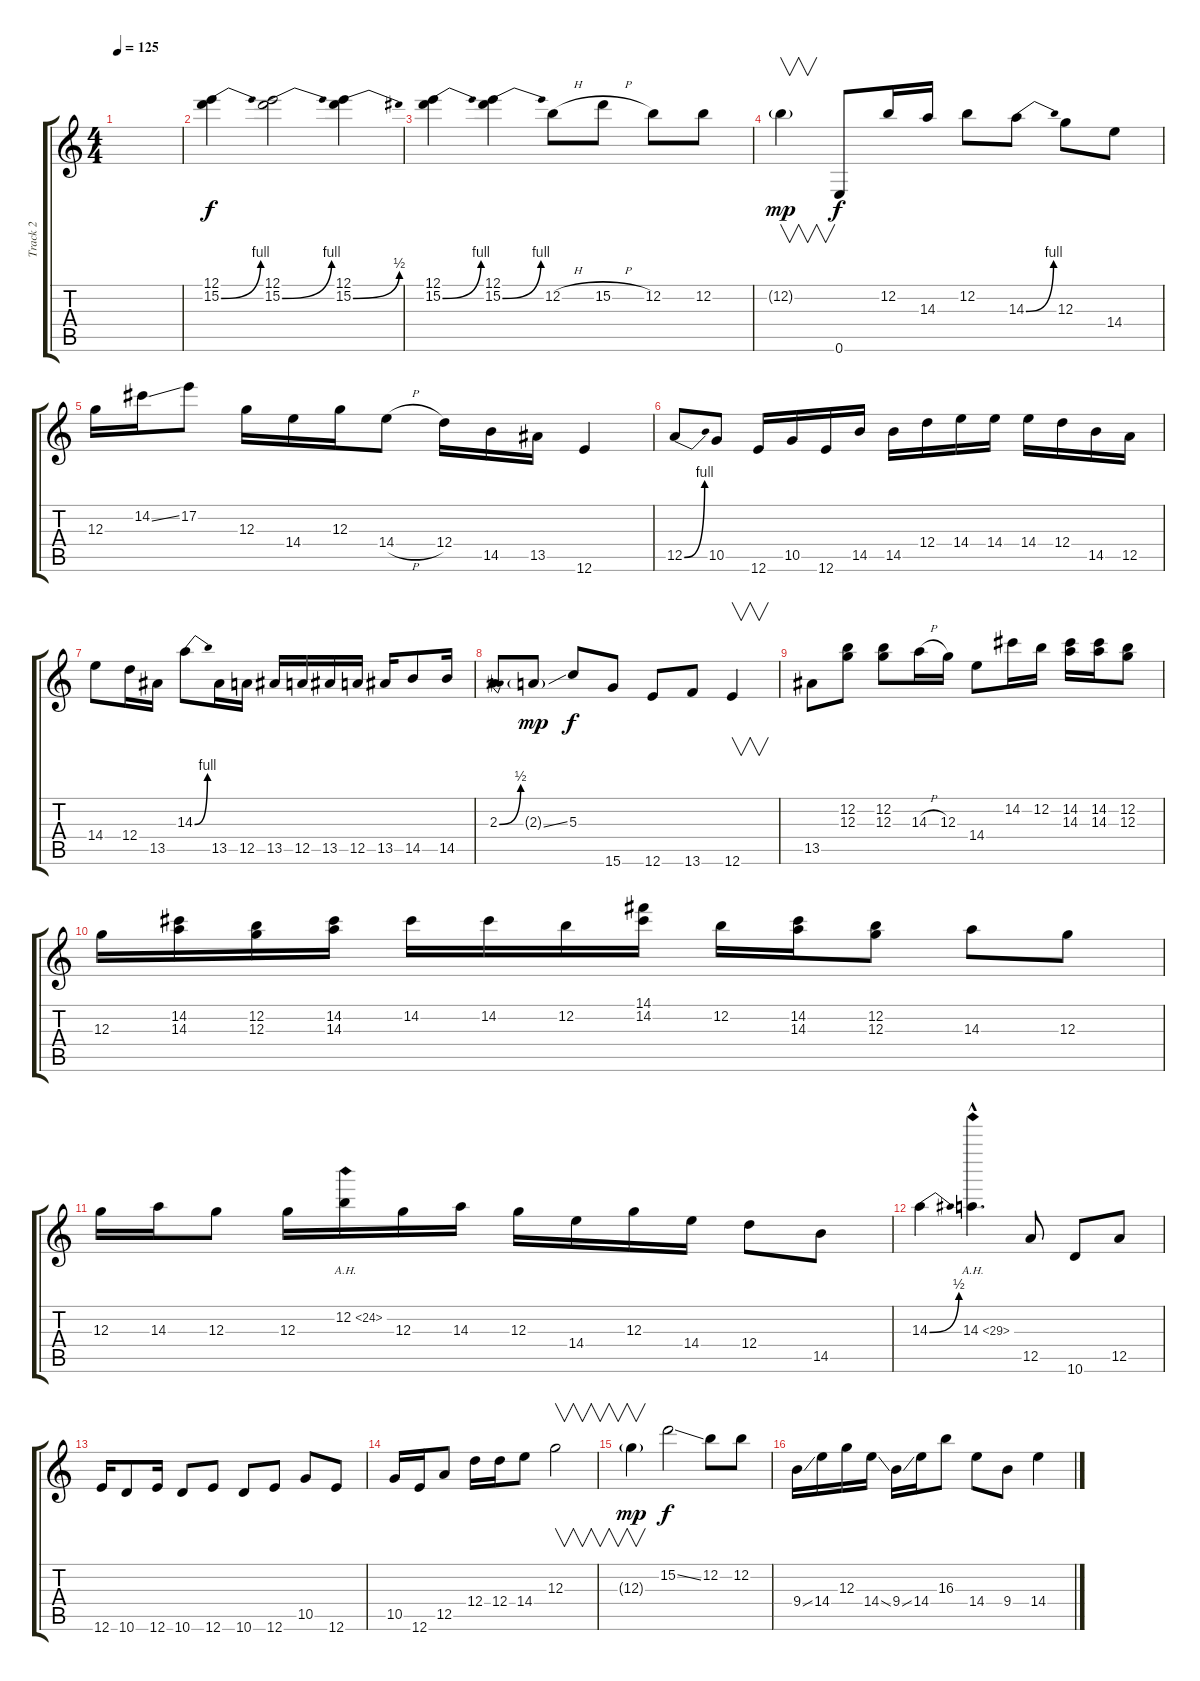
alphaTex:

\track ("Track 2" "Track 2") {instrument distortionguitar}
\staff {score tabs}
\tuning (E4 B3 G3 D3 A2 E2) {hide}
\ts (4 4)
\tempo 125
\clef g2
\ks c
|
(12.1 15.2{be (bend 0 0 60 4)}).4 (12.1 15.2{be (bend 0 0 60 4)}).2 (12.1 15.2{be (bend 0 0 60 2)}).4 |
(12.1 15.2{be (bend 0 0 60 4)}).4 (12.1 15.2{be (bend 0 0 60 4)}).4 12.2{h}.8 15.2{h}.8 12.2.8 12.2.8 |
12.2{g}.4{v dy mp} 0.6.8{dy f} 12.2.16 14.3.16 12.2.8 14.3{be (bend 0 0 60 4)}.8 12.3.8 14.4.8 |
12.3.16 14.2{ss}.16 17.2.8 12.3.16 14.4.16 12.3.16 14.4{h}.8 12.4.16 14.5.16 13.5.16 12.6.4 |
12.5{be (bend 0 0 60 4)}.8 10.5.8 12.6.16 10.5.16 12.6.16 14.5.16 14.5.16 12.4.16 14.4.16 14.4.16 14.4.16 12.4.16 14.5.16 12.5.16 |
14.4.8 12.4.16 13.5.16 14.3{be (bend 0 0 60 4)}.8 13.5.16 12.5.16 13.5.16 12.5.16 13.5.16 12.5.16 13.5.16 14.5.8 14.5.16 |
2.3{be (bend 0 0 60 2)}.8 2.3{ss g}.8{dy mp} 5.3.8{dy f} 15.6.8 12.6.8 13.6.8 12.6.4{v} |
13.5.8 (12.2 12.3).8 (12.2 12.3).8 14.3{h}.16 12.3.16 14.4.8 14.2.16 12.2.16 (14.2 14.3).16 (14.2 14.3).16 (12.2 12.3).8 |
12.3.16 (14.2 14.3).16 (12.2 12.3).16 (14.2 14.3).16 14.2.16 14.2.16 12.2.16 (14.1 14.2).16 12.2.16 (14.2 14.3).16 (12.2 12.3).8 14.3.8 12.3.8 |
12.3.16 14.3.16 12.3.8 12.3.16 12.2{ah 12}.16 12.3.16 14.3.16 12.3.16 14.4.16 12.3.16 14.4.16 12.4.8 14.5.8 |
14.3{be (bend 0 0 60 2)}.4 14.3{ah 15 hac}.4{d} 12.5.8 10.6.8 12.5.8 |
12.6.16 10.6.8 12.6.16 10.6.8 12.6.8 10.6.8 12.6.8 10.5.8 12.6.8 |
10.5.16 12.6.16 12.5.8 12.4.16 12.4.16 14.4.8 12.3.2{v} |
12.3{g}.4{v dy mp} 15.2{ss}.2{dy f} 12.2.8 12.2.8 |
9.4{ss}.16 14.4.16 12.3.16 14.4{ss}.16 9.4{ss}.16 14.4.16 16.3.8 14.4.8 9.4.8 14.4.4
